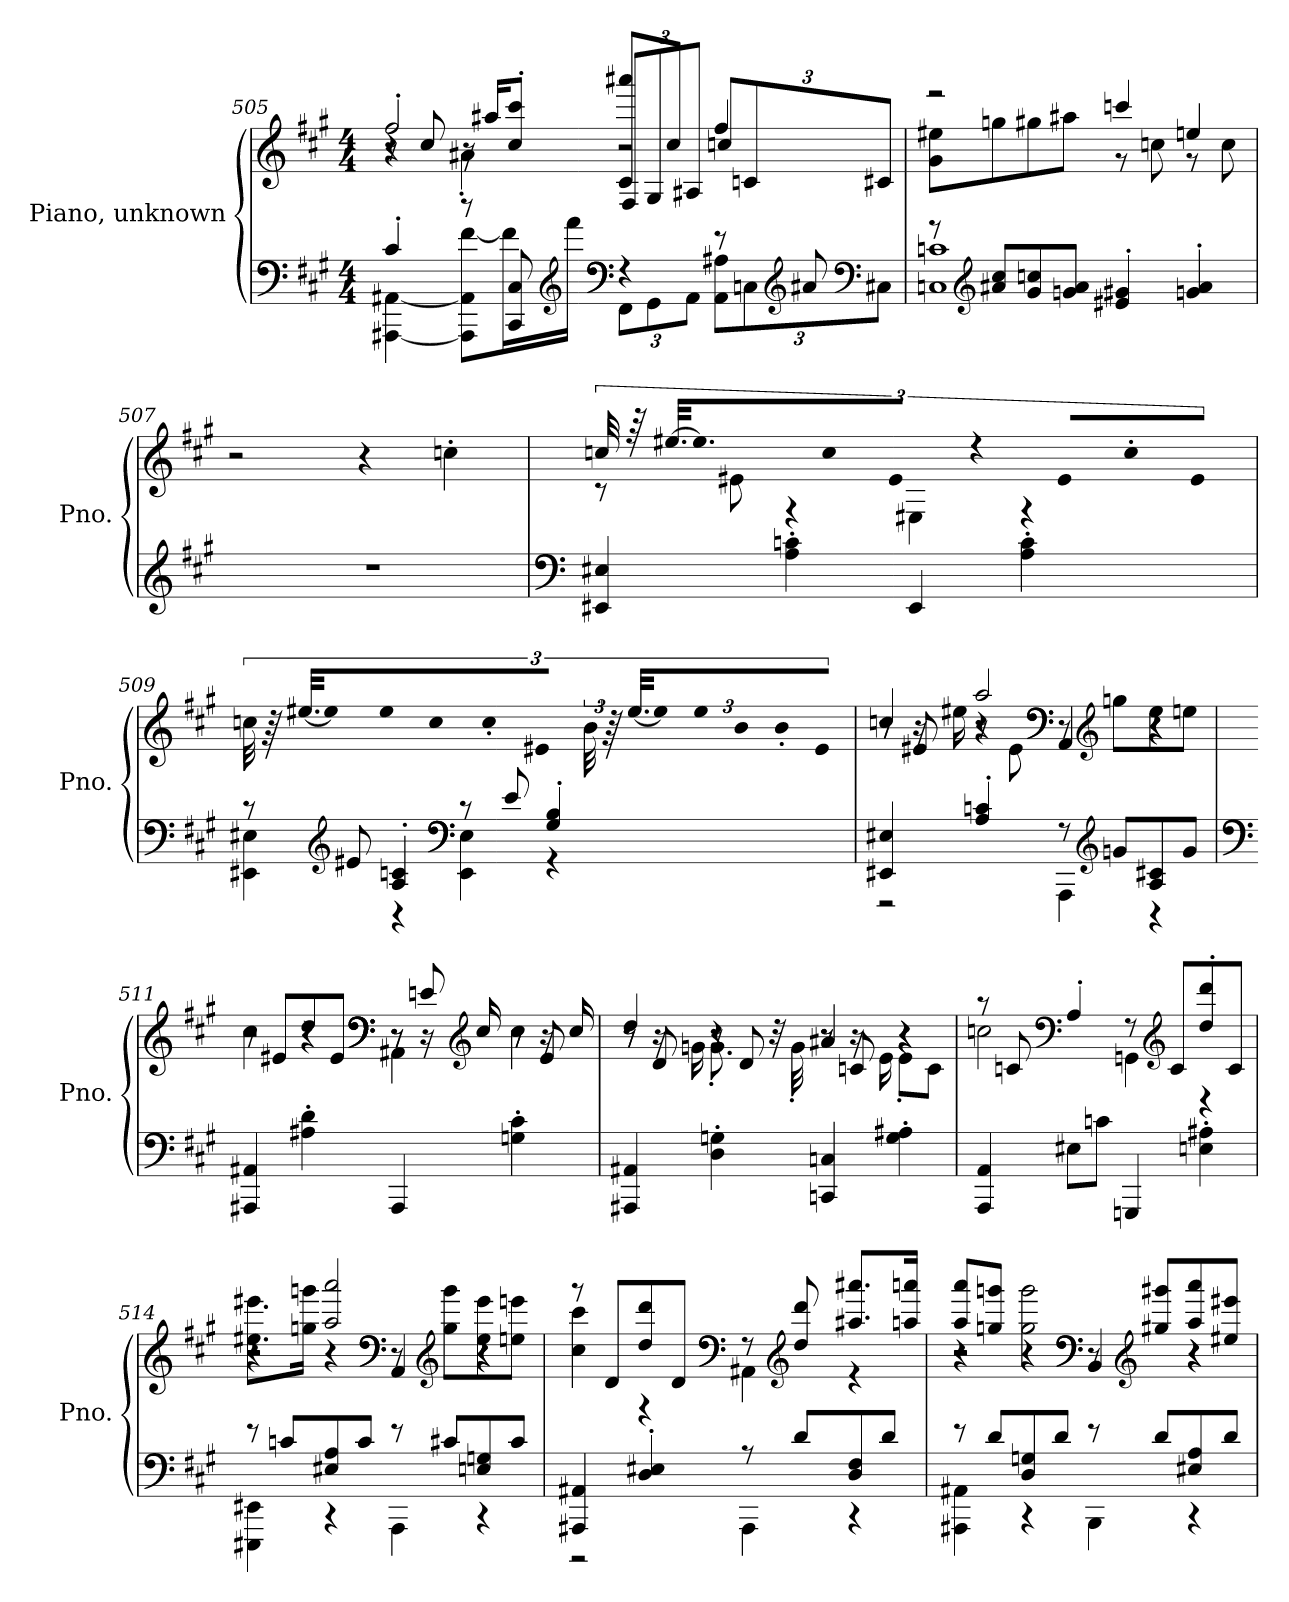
**kern	**kern
*part1	*part1
*staff2	*staff1
*I"Piano, unknown	*
*I'Pno.	*
!!LO:LB:g=z
*clefF4	*clefG2
*k[f#c#g#]	*k[f#c#g#]
*M4/4	*M4/4
=505	=505
*^	*^
*	*	*	*^
4c#'/	[4AAA#X\ [4AA#X\	2ff#'/	4r	8r
.	.	.	.	8cc#/
8r	8AAA#\] 8AA#\] [8f#\L	.	4a#X'\	16r
.	.	.	.	16aa#X/KL
8CC#/ 8C#/	16f#\L]	.	.	8cc#/' 8ccc#/'J
*clefG2	*	*	*	*
.	16fff#\JJ	.	.	.
*clefF4	*	*	*	*
*	*Xbrackettup	*	*	*Xbrackettup
4r	12FF#\L	8c#/ 8aaa#X/L	2r	12F#/L
.	12GG#\	.	.	12G#/
.	.	8cc#/J	.	.
.	12AA#\J	.	.	12A#X/J
8r	12AA#\ 12A#X\L	4ff#/	.	12ccn/L
.	12Cn\	.	.	12cn/
*clefG2	*	*	*	*
8a#X/	.	.	.	.
*clefF4	*	*	*	*
.	12C#X\J	.	.	12c#X/J
*	*	*	*v	*v
!!LO:LB:g=z
=506	=506	=506	=506
8r	1Cn 1cn	2r	8g#\ 8ee#X\L
*clefG2	*	*	*
8a#X/ 8cc#/L	.	.	8ggn\
8g#/ 8ccn/	.	.	8gg#X\
8gn/ 8a#/J	.	.	8aa#X\J
4e#X/' 4g#X/'	.	4cccn/	8r
.	.	.	8ccn\
4gn/' 4a#/'	.	4een/	8r
.	.	.	8cc\
*v	*v	*	*
*	*v	*v
=507	=507
1r	2r
.	4r
.	4ccn'\
=508	=508
*clefF4	*
*	*brackettup
*	*^
4EE#X/ 4E#X/	48ccn/	8r
.	96r	.
.	[48.ee#X/KKL	.
.	8.ee#/]	.
.	.	8e#X\
4A\' 4cn\'	8cc/	4r
.	8e#/J	.
4EE#/	8r	4E#X\
.	8e#/L	.
4A\' 4c\'	8cc'/	4r
.	8e#/J	.
*	*v	*v
!!LO:LB:g=z
=509	=509
*^	*
8r	4EE#X\ 4E#X\	48ccn\
.	.	96r
.	.	[48.ee#X/KLL
.	.	16ee#/]
*clefG2	*	*
8e#X/	.	16ee#/
.	.	16cc/J
4A/' 4cn/'	4r	8cc'/
.	.	8e#X/J
*clefF4	*	*
8r	4EE#\ 4E#\	48b\
.	.	96r
.	.	[48.ee#/KLL
.	.	16ee#/]
8e#/	.	16ee#/
.	.	16b/J
4G#/' 4B/'	4r	8b'/
.	.	8e#/J
=510	=510	=510
*	*	*^
*	*	*	*^
4EE#X/ 4E#X/	2r	4ccn/	8r	8r
.	.	.	16r	8e#X/
.	.	.	16ee#X\	.
4A/' 4cn/'	.	2aa/	8r	4r
.	.	.	8e#\	.
*	*	*clefF4	*	*
8r	4AAA\	.	8r	4AA/
*clefG2	*	*clefG2	*	*
8gn/L	.	.	8ggn\L	.
8A/ 8c#X/	4r	4r	8ee#\	4r
8g/J	.	.	8een\J	.
*v	*v	*	*	*
!!LO:LB:g=z	!!	!!
=511	=511	=511	=511
*clefF4	*	*	*
4AAA#X/ 4AA#X/	8r	4cc#\	2r
.	8e#X/L	.	.
4A#X\' 4d\'	8dd/	4r	.
.	8e#/J	.	.
*	*clefF4	*	*
4AAA#/	8r	4AA#X\	8r
.	16r	.	8en/
*	*clefG2	*	*
.	16cc#/	.	.
4Gn\' 4c#\'	8r	4cc#\	8r
.	16r	.	8e/
.	16cc#/	.	.
=512	=512	=512	=512
4AAA#X/ 4AA#X/	4dd/	8r	8r
.	.	16r	8d/
.	.	16gn\	.
4D\' 4Gn\'	4r	8.g'\	8r
.	.	.	8d/
.	.	32r	.
.	.	32g'\	.
4CCn/ 4Cn/	4a#X/	8r	8r
.	.	16r	8cn/
.	.	16e\	.
4G\' 4A#X\'	4r	8e'\L	4r
.	.	8c\J	.
*	*	*v	*v
!!LO:LB:g=z
=513	=513	=513
4AAA/ 4AA/	8r	2ccn\
.	8cn/	.
*	*clefF4	*
8E#X\L	4A'/	.
8cn\J	.	.
4GGGn/	8r	4GGn\
*	*clefG2	*
.	8c/L	.
4En\' 4A#X\'	8dd/' 8ddd/'	4r
.	8c/J	.
=514	=514	=514
*^	*	*^
8r	4EEE#X\ 4EE#X\	4r	8.ee#X\ 8.eee#X\L	2r
8cn/L	.	.	.	.
.	.	.	16ggn\ 16gggn\Jk	.
8E#X/ 8A/	4r	2aa/ 2aaa/	4r	.
8c/J	.	.	.	.
*	*	*clefF4	*	*
8r	4AAA\	.	8r	4AA/
*	*	*clefG2	*	*
8c#X/L	.	.	8gg\ 8ggg\L	.
8En/ 8Gn/	4r	4r	8ee#\ 8eee#\	4r
8c#/J	.	.	8een\ 8eeen\J	.
*	*	*	*v	*v
!!LO:PB:g=z
=515	=515	=515	=515
4AAA#X/ 4AA#X/	2r	8r	4cc#\ 4ccc#\
.	.	8d/L	.
4D/' 4E#X/'	.	8dd/ 8ddd/	4r
.	.	8d/J	.
*	*	*clefF4	*
8r	4AAA#\	8r	4AA#X\
*	*	*clefG2	*
8d/L	.	8dd/ 8ddd/	.
8D/ 8F#/	4r	8.aa#X/ 8.aaa#X/L	4r
8d/J	.	.	.
.	.	16aan/ 16aaan/Jk	.
=516	=516	=516	=516
*	*	*	*^
8r	4AAA#X\ 4AA#X\	8aa/ 8aaa/L	4r	2r
8d/L	.	8ggn/ 8gggn/J	.	.
8D/ 8Gn/	4r	4r	2gg\ 2ggg\	.
8d/J	.	.	.	.
*	*	*clefF4	*	*
8r	4BBB\	8r	.	4BB/
*	*	*clefG2	*	*
8d/L	.	8gg#X/ 8ggg#X/L	.	.
8E#X/ 8A/	4r	8aa/ 8aaa/	4r	4r
8d/J	.	8ee#X/ 8eee#X/J	.	.
*v	*v	*	*	*
*	*v	*v	*v
=	=
*-	*-
